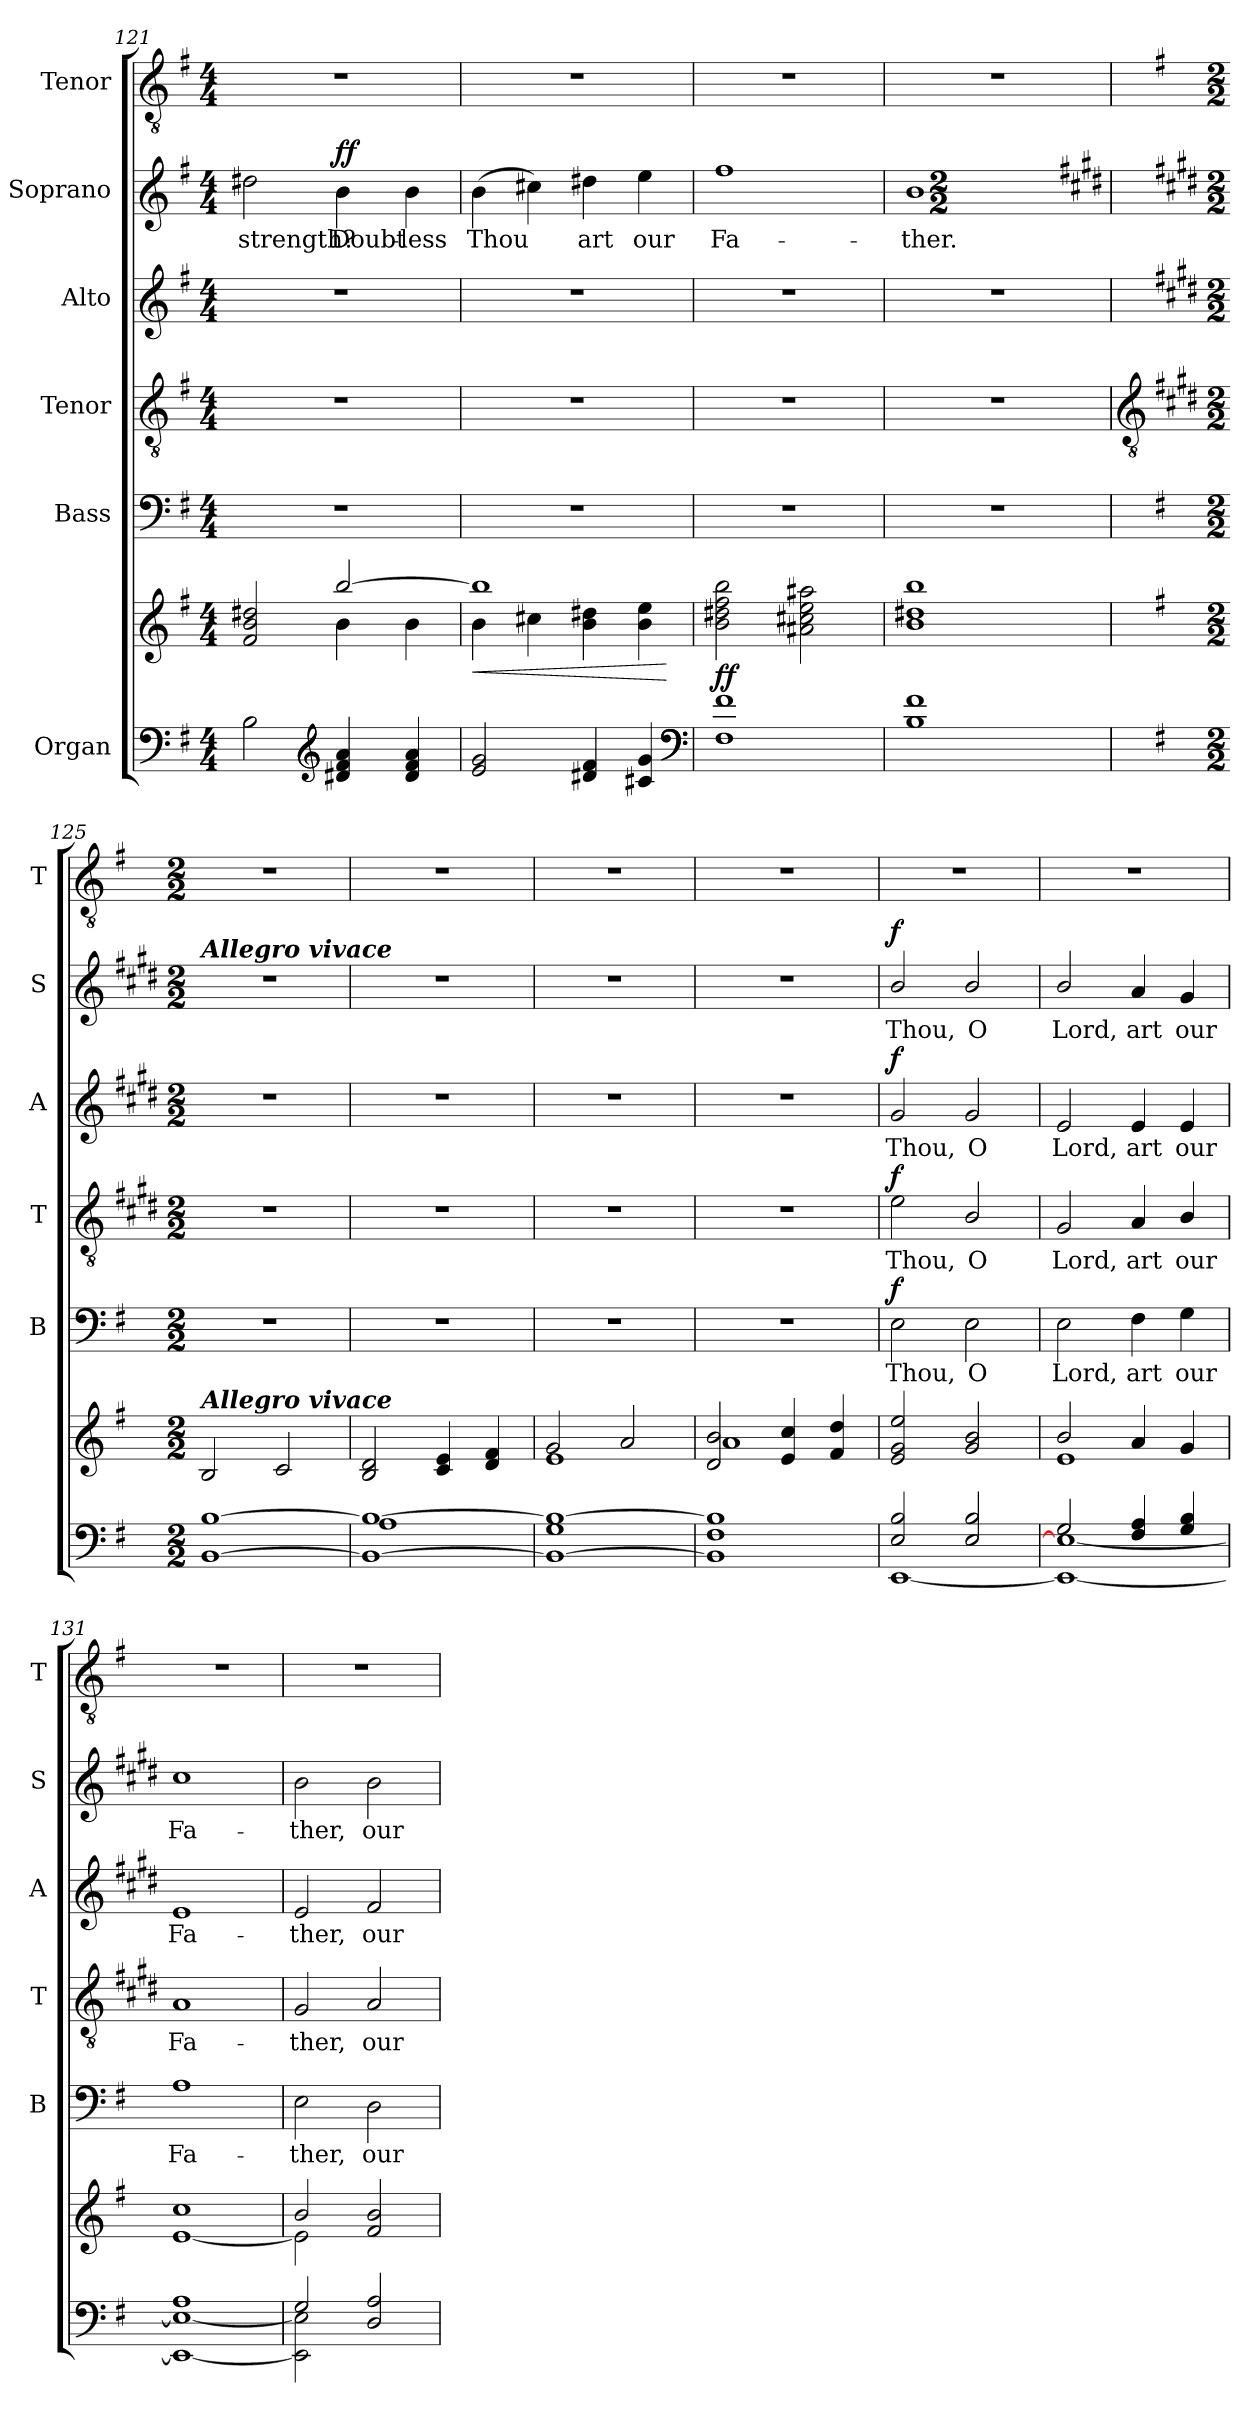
**kern	**kern	**dynam	**kern	**text	**dynam	**kern	**text	**dynam	**kern	**text	**dynam	**kern	**text	**dynam	**kern
*part6	*part6	*part6	*part5	*part5	*part5	*part4	*part4	*part4	*part3	*part3	*part3	*part2	*part2	*part2	*part1
*staff7	*staff6	*staff6/7	*staff5	*staff5	*staff5	*staff4	*staff4	*staff4	*staff3	*staff3	*staff3	*staff2	*staff2	*staff2	*staff1
*I"Organ	*	*	*I"Bass	*	*	*I"Tenor	*	*	*I"Alto	*	*	*I"Soprano	*	*	*I"Tenor
*	*	*	*I'B	*	*	*I'T	*	*	*I'A	*	*	*I'S	*	*	*I'T
*clefF4	*clefG2	*	*clefF4	*	*	*clefGv2	*	*	*clefG2	*	*	*clefG2	*	*	*clefGv2
*k[f#]	*k[f#]	*	*k[f#]	*	*	*k[f#]	*	*	*k[f#]	*	*	*k[f#]	*	*	*k[f#]
*G:	*G:	*	*G:	*	*	*G:	*	*	*G:	*	*	*G:	*	*	*G:
*M4/4	*M4/4	*	*M4/4	*	*	*M4/4	*	*	*M4/4	*	*	*M4/4	*	*	*M4/4
=121	=121	=121	=121	=121	=121	=121	=121	=121	=121	=121	=121	=121	=121	=121	=121
*^	*^	*	*	*	*	*	*	*	*	*	*	*	*	*	*
!	!	!	!	!	!	!	!	!	!	!	!	!	!	!	!LO:LY:b	!	!
2ryy	2B\	2f#/ 2b/ 2dd#X/	2ryy	.	1r	.	.	1r	.	.	1r	.	.	2dd#X	strength?	.	1r
*clefG2	*	*	*	*	*	*	*	*	*	*	*	*	*	*	*	*	*
!	!	!	!	!	!	!	!	!	!	!	!	!	!	!	!LO:LY:b	!LO:DY:b	!
4d#X/ 4f#/ 4a/	2ryy	[2bb/	4b\	.	.	.	.	.	.	.	.	.	.	4b	Doubt-	ff	.
!	!	!	!	!	!	!	!	!	!	!	!	!	!	!	!LO:LY:b	!	!
4d#/ 4f#/ 4a/	.	.	4b\	.	.	.	.	.	.	.	.	.	.	4b	-less	.	.
=122	=122	=122	=122	=122	=122	=122	=122	=122	=122	=122	=122	=122	=122	=122	=122	=122	=122
!	!	!	!	!LO:HP:b	!	!	!	!	!	!	!	!	!	!	!LO:LY:b	!	!
2e/ 2g/	1ryy	1bb/]	4b\	<	1r	.	.	1r	.	.	1r	.	.	(>4b	Thou	.	1r
.	.	.	4cc#X\	.	.	.	.	.	.	.	.	.	.	4cc#X)	.	.	.
!	!	!	!	!	!	!	!	!	!	!	!	!	!	!	!LO:LY:b	!	!
4d#X/ 4f#/	.	.	4b\ 4dd#X\	.	.	.	.	.	.	.	.	.	.	4dd#X	art	.	.
!	!	!	!	!	!	!	!	!	!	!	!	!	!	!	!LO:LY:b	!	!
4c#X/ 4g/	.	.	4b\ 4ee\	.	.	.	.	.	.	.	.	.	.	4ee	our	.	.
*v	*v	*	*	*	*	*	*	*	*	*	*	*	*	*	*	*	*
*	*v	*v	*	*	*	*	*	*	*	*	*	*	*	*	*	*
*clefF4	*	*	*	*	*	*	*	*	*	*	*	*	*	*	*
.	.	[	.	.	.	.	.	.	.	.	.	.	.	.	.
=123	=123	=123	=123	=123	=123	=123	=123	=123	=123	=123	=123	=123	=123	=123	=123
*^	*^	*	*	*	*	*	*	*	*	*	*	*	*	*	*
!	!	!	!	!LO:DY:b	!	!	!	!	!	!	!	!	!	!	!LO:LY:b	!	!
1ryy	1F#\ 1f#\	1ryy	2b\ 2dd#X\ 2ff#\ 2bb\	ff	1r	.	.	1r	.	.	1r	.	.	1ff#	Fa-	.	1r
.	.	.	2a#X\ 2cc#X\ 2ee\ 2aa#X\	.	.	.	.	.	.	.	.	.	.	.	.	.	.
=124	=124	=124	=124	=124	=124	=124	=124	=124	=124	=124	=124	=124	=124	=124	=124	=124	=124
!	!	!	!	!	!	!	!	!	!	!	!	!	!	!	!LO:LY:b	!	!
1ryy	1B\ 1f#\	1ryy	1b\ 1dd#X\ 1bb\	.	1r	.	.	1r	.	.	1r	.	.	1b	-ther.	.	1r
*k[f#c#g#d#]	*	*k[f#c#g#d#]	*	*	*k[f#c#g#d#]	*	*	*	*	*	*	*	*	*k[f#c#g#d#]	*	*	*
*E:	*	*E:	*	*	*E:	*	*	*	*	*	*	*	*	*E:	*	*	*
*M2/2	*	*M2/2	*	*	*M2/2	*	*	*	*	*	*	*	*	*M2/2	*	*	*
!!LO:LB:g=z
=125	=125	=125	=125	=125	=125	=125	=125	=125	=125	=125	=125	=125	=125	=125	=125	=125	=125
*	*	*	*	*	*	*	*	*clefGv2	*	*	*	*	*	*	*	*	*
*	*	*	*	*	*	*	*	*k[f#c#g#d#]	*	*	*k[f#c#g#d#]	*	*	*	*	*	*
*	*	*	*	*	*	*	*	*E:	*	*	*E:	*	*	*	*	*	*
*M2/2	*	*M2/2	*	*	*M2/2	*	*	*M2/2	*	*	*M2/2	*	*	*M2/2	*	*	*M2/2
*	*	*MM200	*	*	*	*	*	*	*	*	*	*	*	*MM200	*	*	*
!	!	!	!	!	!	!	!	!	!	!	!	!	!	!LO:TX:a:Bi:t=Allegro vivace	!	!	!
!	!	!LO:TX:a:Bi:t=Allegro vivace	!	!	!	!	!	!	!	!	!	!	!	!	!	!	!
[1BB/ [1B/	1ryy	2B/	1ryy	.	1r	.	.	1r	.	.	1r	.	.	1r	.	.	1r
.	.	2c#/	.	.	.	.	.	.	.	.	.	.	.	.	.	.	.
=126	=126	=126	=126	=126	=126	=126	=126	=126	=126	=126	=126	=126	=126	=126	=126	=126	=126
1BB/_ 1B/_	1A\	2B/ 2d#/	1ryy	.	1r	.	.	1r	.	.	1r	.	.	1r	.	.	1r
.	.	4c#/ 4e/	.	.	.	.	.	.	.	.	.	.	.	.	.	.	.
.	.	4d#/ 4f#/	.	.	.	.	.	.	.	.	.	.	.	.	.	.	.
=127	=127	=127	=127	=127	=127	=127	=127	=127	=127	=127	=127	=127	=127	=127	=127	=127	=127
1BB/_ 1B/_	1G#\	2g#/	1e\	.	1r	.	.	1r	.	.	1r	.	.	1r	.	.	1r
.	.	2a/	.	.	.	.	.	.	.	.	.	.	.	.	.	.	.
=128	=128	=128	=128	=128	=128	=128	=128	=128	=128	=128	=128	=128	=128	=128	=128	=128	=128
1BB/] 1B/]	1F#\	2d#/ 2b/	1a\	.	1r	.	.	1r	.	.	1r	.	.	1r	.	.	1r
.	.	4e/ 4cc#/	.	.	.	.	.	.	.	.	.	.	.	.	.	.	.
.	.	4f#/ 4dd#/	.	.	.	.	.	.	.	.	.	.	.	.	.	.	.
=129	=129	=129	=129	=129	=129	=129	=129	=129	=129	=129	=129	=129	=129	=129	=129	=129	=129
!	!	!	!	!	!	!LO:LY:b	!LO:DY:b	!	!LO:LY:b	!LO:DY:b	!	!LO:LY:b	!LO:DY:b	!	!LO:LY:b	!LO:DY:b	!
2E/ 2B/	[1EE\	2e/ 2g#/ 2ee/	1ryy	.	2E	Thou,	f	2e\	Thou,	f	2g#/	Thou,	f	2b/	Thou,	f	1r
!	!	!	!	!	!	!LO:LY:b	!	!	!LO:LY:b	!	!	!LO:LY:b	!	!	!LO:LY:b	!	!
2E/ 2B/	.	2g#/ 2b/	.	.	2E	O	.	2B/	O	.	2g#/	O	.	2b/	O	.	.
=130	=130	=130	=130	=130	=130	=130	=130	=130	=130	=130	=130	=130	=130	=130	=130	=130	=130
!	!	!	!	!	!	!LO:LY:b	!	!	!LO:LY:b	!	!	!LO:LY:b	!	!	!LO:LY:b	!	!
2G#/	1EE\_ 1E\_	2b/	1e\	.	2E	Lord,	.	2G#/	Lord,	.	2e/	Lord,	.	2b/	Lord,	.	1r
!	!	!	!	!	!	!LO:LY:b	!	!	!LO:LY:b	!	!	!LO:LY:b	!	!	!LO:LY:b	!	!
4F#/ 4A/	.	4a/	.	.	4F#	art	.	4A	art	.	4e	art	.	4a	art	.	.
!	!	!	!	!	!	!LO:LY:b	!	!	!LO:LY:b	!	!	!LO:LY:b	!	!	!LO:LY:b	!	!
4G#/ 4B/	.	4g#/	.	.	4G#	our	.	4B/	our	.	4e	our	.	4g#	our	.	.
=131	=131	=131	=131	=131	=131	=131	=131	=131	=131	=131	=131	=131	=131	=131	=131	=131	=131
!	!	!	!	!	!	!LO:LY:b	!	!	!LO:LY:b	!	!	!LO:LY:b	!	!	!LO:LY:b	!	!
1A/	1EE\_ 1E\_	1cc#/	[1e\	.	1A	Fa-	.	1A	Fa-	.	1e	Fa-	.	1cc#	Fa-	.	1r
=132	=132	=132	=132	=132	=132	=132	=132	=132	=132	=132	=132	=132	=132	=132	=132	=132	=132
!	!	!	!	!	!	!LO:LY:b	!	!	!LO:LY:b	!	!	!LO:LY:b	!	!	!LO:LY:b	!	!
2G#/	2EE\] 2E\]	2b/	2e\]	.	2E	-ther,	.	2G#	-ther,	.	2e	-ther,	.	2b	-ther,	.	1r
!	!	!	!	!	!	!LO:LY:b	!	!	!LO:LY:b	!	!	!LO:LY:b	!	!	!LO:LY:b	!	!
2D#/ 2A/	2ryy	2f#/ 2b/	2ryy	.	2D#	our	.	2A	our	.	2f#	our	.	2b	our	.	.
*v	*v	*	*	*	*	*	*	*	*	*	*	*	*	*	*	*	*
*	*v	*v	*	*	*	*	*	*	*	*	*	*	*	*	*	*
=	=	=	=	=	=	=	=	=	=	=	=	=	=	=	=
*-	*-	*-	*-	*-	*-	*-	*-	*-	*-	*-	*-	*-	*-	*-	*-
